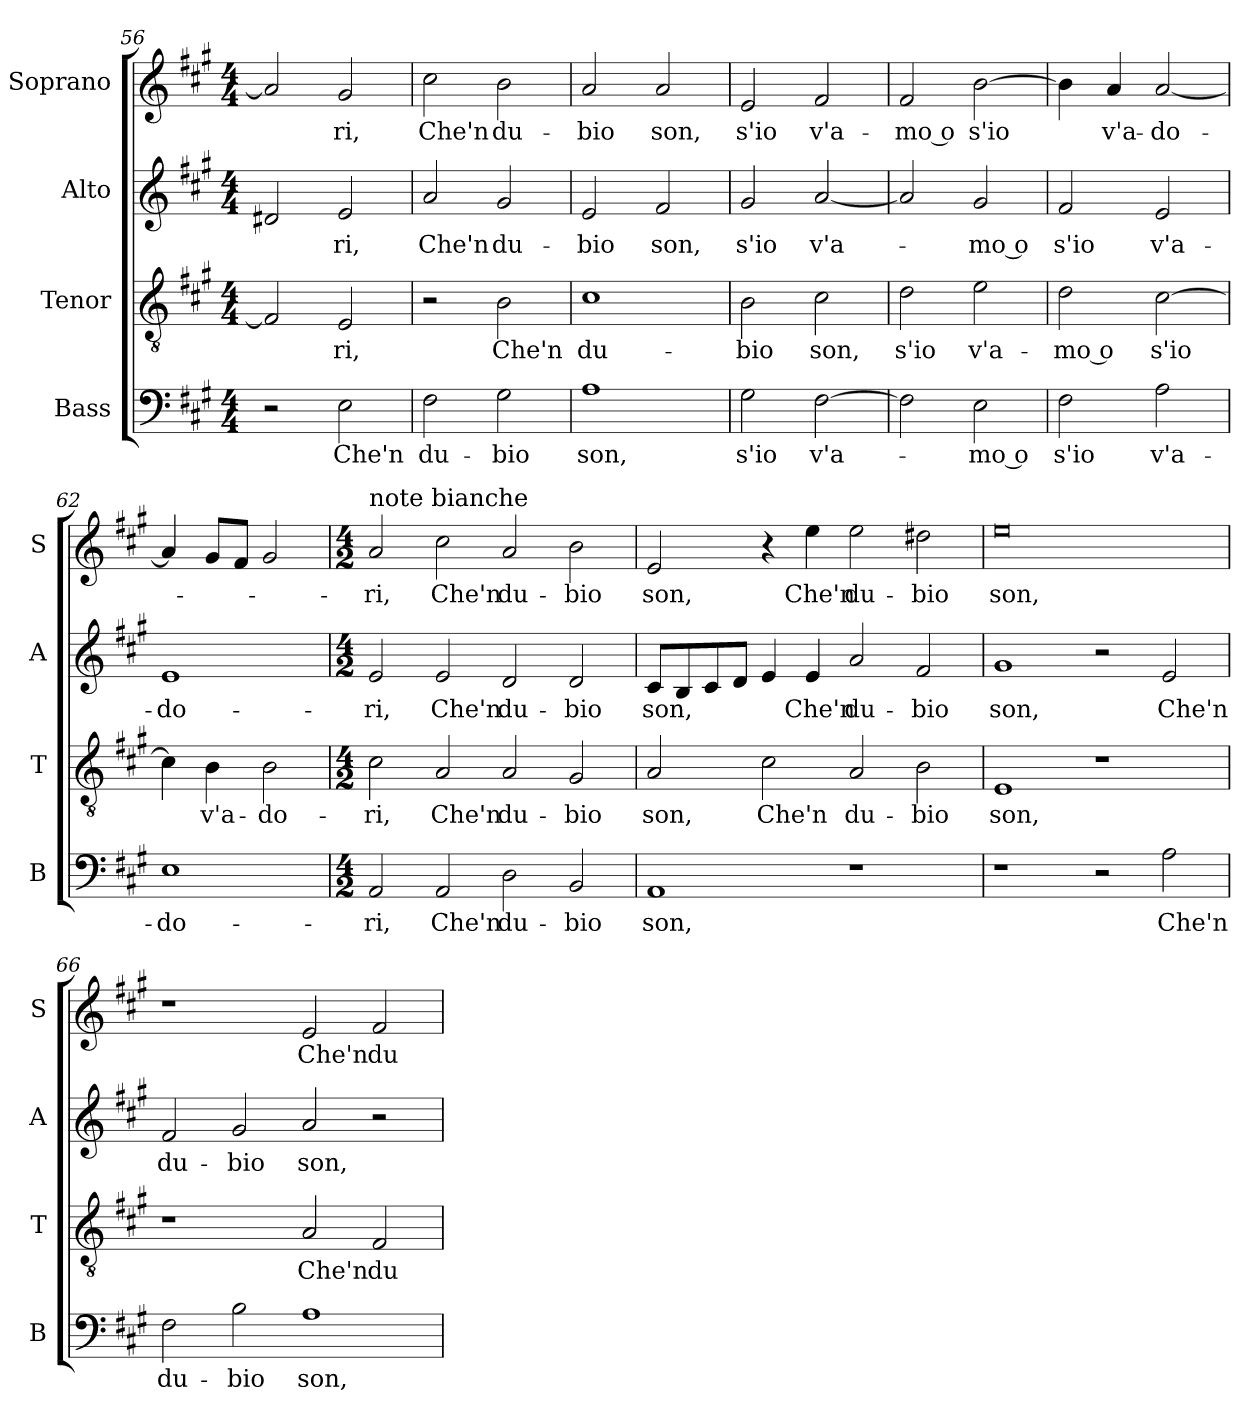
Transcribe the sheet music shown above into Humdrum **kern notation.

**kern	**text	**kern	**text	**kern	**text	**kern	**text
*part4	*part4	*part3	*part3	*part2	*part2	*part1	*part1
*staff4	*staff4	*staff3	*staff3	*staff2	*staff2	*staff1	*staff1
*I"Bass	*	*I"Tenor	*	*I"Alto	*	*I"Soprano	*
*I'B	*	*I'T	*	*I'A	*	*I'S	*
*clefF4	*	*clefGv2	*	*clefG2	*	*clefG2	*
*k[f#c#g#]	*	*k[f#c#g#]	*	*k[f#c#g#]	*	*k[f#c#g#]	*
*A:	*	*A:	*	*A:	*	*A:	*
*M4/4	*	*M4/4	*	*M4/4	*	*M4/4	*
=56	=56	=56	=56	=56	=56	=56	=56
2r	.	2F#/]	.	2d#X/	.	2a/]	.
!	!LO:LY:b	!	!LO:LY:b	!	!LO:LY:b	!	!LO:LY:b
2E\	Che'n	2E/	-ri,	2e/	-ri,	2g#/	-ri,
=57	=57	=57	=57	=57	=57	=57	=57
!	!LO:LY:b	!	!	!	!LO:LY:b	!	!LO:LY:b
2F#\	du-	2r	.	2a/	Che'n	2cc#\	Che'n
!	!LO:LY:b	!	!LO:LY:b	!	!LO:LY:b	!	!LO:LY:b
2G#\	-bio	2B\	Che'n	2g#/	du-	2b\	du-
=58	=58	=58	=58	=58	=58	=58	=58
!	!LO:LY:b	!	!LO:LY:b	!	!LO:LY:b	!	!LO:LY:b
1A	son,	1c#	du-	2e/	-bio	2a/	-bio
!	!	!	!	!	!LO:LY:b	!	!LO:LY:b
.	.	.	.	2f#/	son,	2a/	son,
=59	=59	=59	=59	=59	=59	=59	=59
!	!LO:LY:b	!	!LO:LY:b	!	!LO:LY:b	!	!LO:LY:b
2G#\	s'io	2B\	-bio	2g#/	s'io	2e/	s'io
!	!LO:LY:b	!	!LO:LY:b	!	!LO:LY:b	!	!LO:LY:b
[2F#\	v'a-	2c#\	son,	[2a/	v'a-	2f#/	v'a-
!!LO:LB:g=z
=60	=60	=60	=60	=60	=60	=60	=60
!	!	!	!LO:LY:b	!	!	!	!LO:LY:b
2F#\]	.	2d\	s'io	2a/]	.	2f#/	-mo o
!	!LO:LY:b	!	!LO:LY:b	!	!LO:LY:b	!	!LO:LY:b
2E\	-mo o	2e\	v'a-	2g#/	-mo o	[2b\	s'io
=61	=61	=61	=61	=61	=61	=61	=61
!	!LO:LY:b	!	!LO:LY:b	!	!LO:LY:b	!	!
2F#\	s'io	2d\	-mo o	2f#/	s'io	4b\]	.
!	!	!	!	!	!	!	!LO:LY:b
.	.	.	.	.	.	4a/	v'a-
!	!LO:LY:b	!	!LO:LY:b	!	!LO:LY:b	!	!LO:LY:b
2A\	v'a-	[2c#\	s'io	2e/	v'a-	[2a/	-do-
=62	=62	=62	=62	=62	=62	=62	=62
!	!LO:LY:b	!	!	!	!LO:LY:b	!	!
1E	-do-	4c#\]	.	1e	-do-	4a/]	.
!	!	!	!LO:LY:b	!	!	!	!
.	.	4B\	v'a-	.	.	8g#/L	.
.	.	.	.	.	.	8f#/J	.
!	!	!	!LO:LY:b	!	!	!	!
.	.	2B\	-do-	.	.	2g#/	.
=63	=63	=63	=63	=63	=63	=63	=63
*M4/2	*	*M4/2	*	*M4/2	*	*M4/2	*
!	!	!	!	!	!	!LO:TX:a:t=note bianche	!
!	!LO:LY:b	!	!LO:LY:b	!	!LO:LY:b	!	!LO:LY:b
2AA/	-ri,	2c#\	-ri,	2e/	-ri,	2a/	-ri,
!	!LO:LY:b	!	!LO:LY:b	!	!LO:LY:b	!	!LO:LY:b
2AA/	Che'n	2A/	Che'n	2e/	Che'n	2cc#\	Che'n
!	!LO:LY:b	!	!LO:LY:b	!	!LO:LY:b	!	!LO:LY:b
2D\	du-	2A/	du-	2d/	du-	2a/	du-
!	!LO:LY:b	!	!LO:LY:b	!	!LO:LY:b	!	!LO:LY:b
2BB/	-bio	2G#/	-bio	2d/	-bio	2b\	-bio
=64	=64	=64	=64	=64	=64	=64	=64
!	!LO:LY:b	!	!LO:LY:b	!	!LO:LY:b	!	!LO:LY:b
1AA	son,	2A/	son,	8c#/L	son,	2e/	son,
.	.	.	.	8B/	.	.	.
.	.	.	.	8c#/	.	.	.
.	.	.	.	8d/J	.	.	.
!	!	!	!LO:LY:b	!	!	!	!
.	.	2c#\	Che'n	4e/	.	4r	.
!	!	!	!	!	!LO:LY:b	!	!LO:LY:b
.	.	.	.	4e/	Che'n	4ee\	Che'n
!	!	!	!LO:LY:b	!	!LO:LY:b	!	!LO:LY:b
1r	.	2A/	du-	2a/	du-	2ee\	du-
!	!	!	!LO:LY:b	!	!LO:LY:b	!	!LO:LY:b
.	.	2B\	-bio	2f#/	-bio	2dd#X\	-bio
!!LO:LB:g=z
=65	=65	=65	=65	=65	=65	=65	=65
!	!	!	!LO:LY:b	!	!LO:LY:b	!	!LO:LY:b
1r	.	1E	son,	1g#	son,	0ee	son,
2r	.	1r	.	2r	.	.	.
!	!LO:LY:b	!	!	!	!LO:LY:b	!	!
2A\	Che'n	.	.	2e/	Che'n	.	.
=66	=66	=66	=66	=66	=66	=66	=66
!	!LO:LY:b	!	!	!	!LO:LY:b	!	!
2F#\	du-	1r	.	2f#/	du-	1r	.
!	!LO:LY:b	!	!	!	!LO:LY:b	!	!
2B\	-bio	.	.	2g#/	-bio	.	.
!	!LO:LY:b	!	!LO:LY:b	!	!LO:LY:b	!	!LO:LY:b
1A	son,	2A/	Che'n	2a/	son,	2e/	Che'n
!	!	!	!LO:LY:b	!	!	!	!LO:LY:b
.	.	2F#/	du-	2r	.	2f#/	du-
=	=	=	=	=	=	=	=
*-	*-	*-	*-	*-	*-	*-	*-
